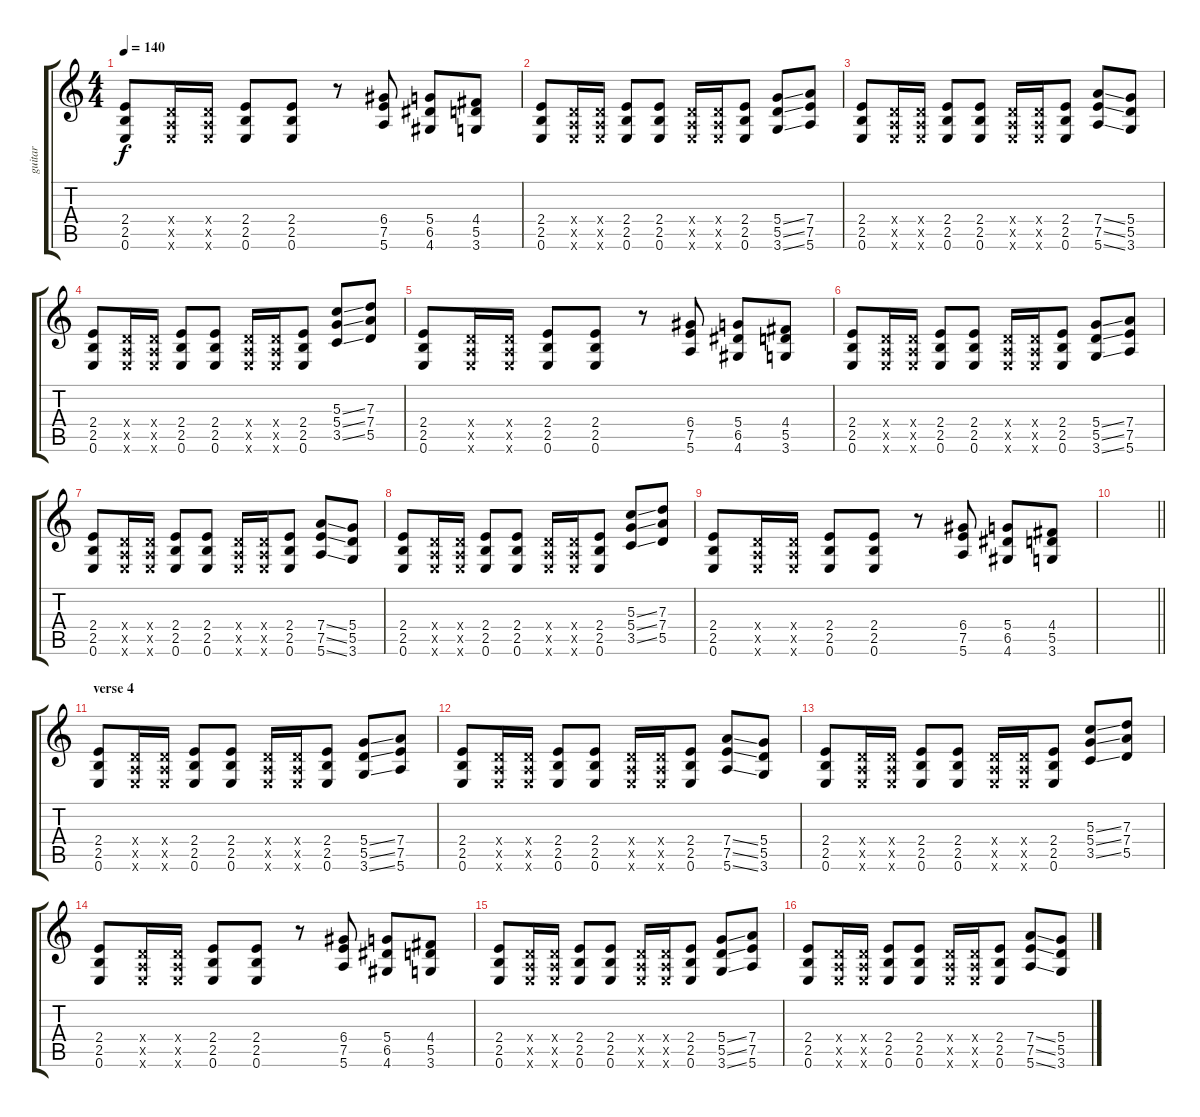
\track ("guitar" "guitar") {instrument acousticguitarsteel}
\staff {score tabs}
\tuning (E4 B3 G3 D3 A2 E2) {hide}
\ts (4 4)
\tempo 140
\clef g2
\ks aminor
(2.4 2.5 0.6).8{dy f} (0.4{x} 0.5{x} 0.6{x}).16 (0.4{x} 0.5{x} 0.6{x}).16 (2.4 2.5 0.6).8 (2.4 2.5 0.6).8 r.8 (6.4 7.5 5.6).8 (5.4 6.5 4.6).8 (4.4 5.5 3.6).8 |
\ks c
(2.4 2.5 0.6).8 (0.4{x} 0.5{x} 0.6{x}).16 (0.4{x} 0.5{x} 0.6{x}).16 (2.4 2.5 0.6).8 (2.4 2.5 0.6).8 (0.4{x} 0.5{x} 0.6{x}).16 (0.4{x} 0.5{x} 0.6{x}).16 (2.4 2.5 0.6).8 (5.4{ss} 5.5{ss} 3.6{ss}).8 (7.4 7.5 5.6).8 |
(2.4 2.5 0.6).8 (0.4{x} 0.5{x} 0.6{x}).16 (0.4{x} 0.5{x} 0.6{x}).16 (2.4 2.5 0.6).8 (2.4 2.5 0.6).8 (0.4{x} 0.5{x} 0.6{x}).16 (0.4{x} 0.5{x} 0.6{x}).16 (2.4 2.5 0.6).8 (7.4{ss} 7.5{ss} 5.6{ss}).8 (5.4 5.5 3.6).8 |
(2.4 2.5 0.6).8 (0.4{x} 0.5{x} 0.6{x}).16 (0.4{x} 0.5{x} 0.6{x}).16 (2.4 2.5 0.6).8 (2.4 2.5 0.6).8 (0.4{x} 0.5{x} 0.6{x}).16 (0.4{x} 0.5{x} 0.6{x}).16 (2.4 2.5 0.6).8 (5.3{ss} 5.4{ss} 3.5{ss}).8 (7.3 7.4 5.5).8 |
\ks aminor
(2.4 2.5 0.6).8 (0.4{x} 0.5{x} 0.6{x}).16 (0.4{x} 0.5{x} 0.6{x}).16 (2.4 2.5 0.6).8 (2.4 2.5 0.6).8 r.8 (6.4 7.5 5.6).8 (5.4 6.5 4.6).8 (4.4 5.5 3.6).8 |
\ks c
(2.4 2.5 0.6).8 (0.4{x} 0.5{x} 0.6{x}).16 (0.4{x} 0.5{x} 0.6{x}).16 (2.4 2.5 0.6).8 (2.4 2.5 0.6).8 (0.4{x} 0.5{x} 0.6{x}).16 (0.4{x} 0.5{x} 0.6{x}).16 (2.4 2.5 0.6).8 (5.4{ss} 5.5{ss} 3.6{ss}).8 (7.4 7.5 5.6).8 |
(2.4 2.5 0.6).8 (0.4{x} 0.5{x} 0.6{x}).16 (0.4{x} 0.5{x} 0.6{x}).16 (2.4 2.5 0.6).8 (2.4 2.5 0.6).8 (0.4{x} 0.5{x} 0.6{x}).16 (0.4{x} 0.5{x} 0.6{x}).16 (2.4 2.5 0.6).8 (7.4{ss} 7.5{ss} 5.6{ss}).8 (5.4 5.5 3.6).8 |
(2.4 2.5 0.6).8 (0.4{x} 0.5{x} 0.6{x}).16 (0.4{x} 0.5{x} 0.6{x}).16 (2.4 2.5 0.6).8 (2.4 2.5 0.6).8 (0.4{x} 0.5{x} 0.6{x}).16 (0.4{x} 0.5{x} 0.6{x}).16 (2.4 2.5 0.6).8 (5.3{ss} 5.4{ss} 3.5{ss}).8 (7.3 7.4 5.5).8 |
\ks aminor
(2.4 2.5 0.6).8 (0.4{x} 0.5{x} 0.6{x}).16 (0.4{x} 0.5{x} 0.6{x}).16 (2.4 2.5 0.6).8 (2.4 2.5 0.6).8 r.8 (6.4 7.5 5.6).8 (5.4 6.5 4.6).8 (4.4 5.5 3.6).8 |
\barLineRight lightlight
|
\section ("" "verse 4")
\ks c
(2.4 2.5 0.6).8 (0.4{x} 0.5{x} 0.6{x}).16 (0.4{x} 0.5{x} 0.6{x}).16 (2.4 2.5 0.6).8 (2.4 2.5 0.6).8 (0.4{x} 0.5{x} 0.6{x}).16 (0.4{x} 0.5{x} 0.6{x}).16 (2.4 2.5 0.6).8 (5.4{ss} 5.5{ss} 3.6{ss}).8 (7.4 7.5 5.6).8 |
(2.4 2.5 0.6).8 (0.4{x} 0.5{x} 0.6{x}).16 (0.4{x} 0.5{x} 0.6{x}).16 (2.4 2.5 0.6).8 (2.4 2.5 0.6).8 (0.4{x} 0.5{x} 0.6{x}).16 (0.4{x} 0.5{x} 0.6{x}).16 (2.4 2.5 0.6).8 (7.4{ss} 7.5{ss} 5.6{ss}).8 (5.4 5.5 3.6).8 |
(2.4 2.5 0.6).8 (0.4{x} 0.5{x} 0.6{x}).16 (0.4{x} 0.5{x} 0.6{x}).16 (2.4 2.5 0.6).8 (2.4 2.5 0.6).8 (0.4{x} 0.5{x} 0.6{x}).16 (0.4{x} 0.5{x} 0.6{x}).16 (2.4 2.5 0.6).8 (5.3{ss} 5.4{ss} 3.5{ss}).8 (7.3 7.4 5.5).8 |
\ks aminor
(2.4 2.5 0.6).8 (0.4{x} 0.5{x} 0.6{x}).16 (0.4{x} 0.5{x} 0.6{x}).16 (2.4 2.5 0.6).8 (2.4 2.5 0.6).8 r.8 (6.4 7.5 5.6).8 (5.4 6.5 4.6).8 (4.4 5.5 3.6).8 |
\ks c
(2.4 2.5 0.6).8 (0.4{x} 0.5{x} 0.6{x}).16 (0.4{x} 0.5{x} 0.6{x}).16 (2.4 2.5 0.6).8 (2.4 2.5 0.6).8 (0.4{x} 0.5{x} 0.6{x}).16 (0.4{x} 0.5{x} 0.6{x}).16 (2.4 2.5 0.6).8 (5.4{ss} 5.5{ss} 3.6{ss}).8 (7.4 7.5 5.6).8 |
(2.4 2.5 0.6).8 (0.4{x} 0.5{x} 0.6{x}).16 (0.4{x} 0.5{x} 0.6{x}).16 (2.4 2.5 0.6).8 (2.4 2.5 0.6).8 (0.4{x} 0.5{x} 0.6{x}).16 (0.4{x} 0.5{x} 0.6{x}).16 (2.4 2.5 0.6).8 (7.4{ss} 7.5{ss} 5.6{ss}).8 (5.4 5.5 3.6).8
